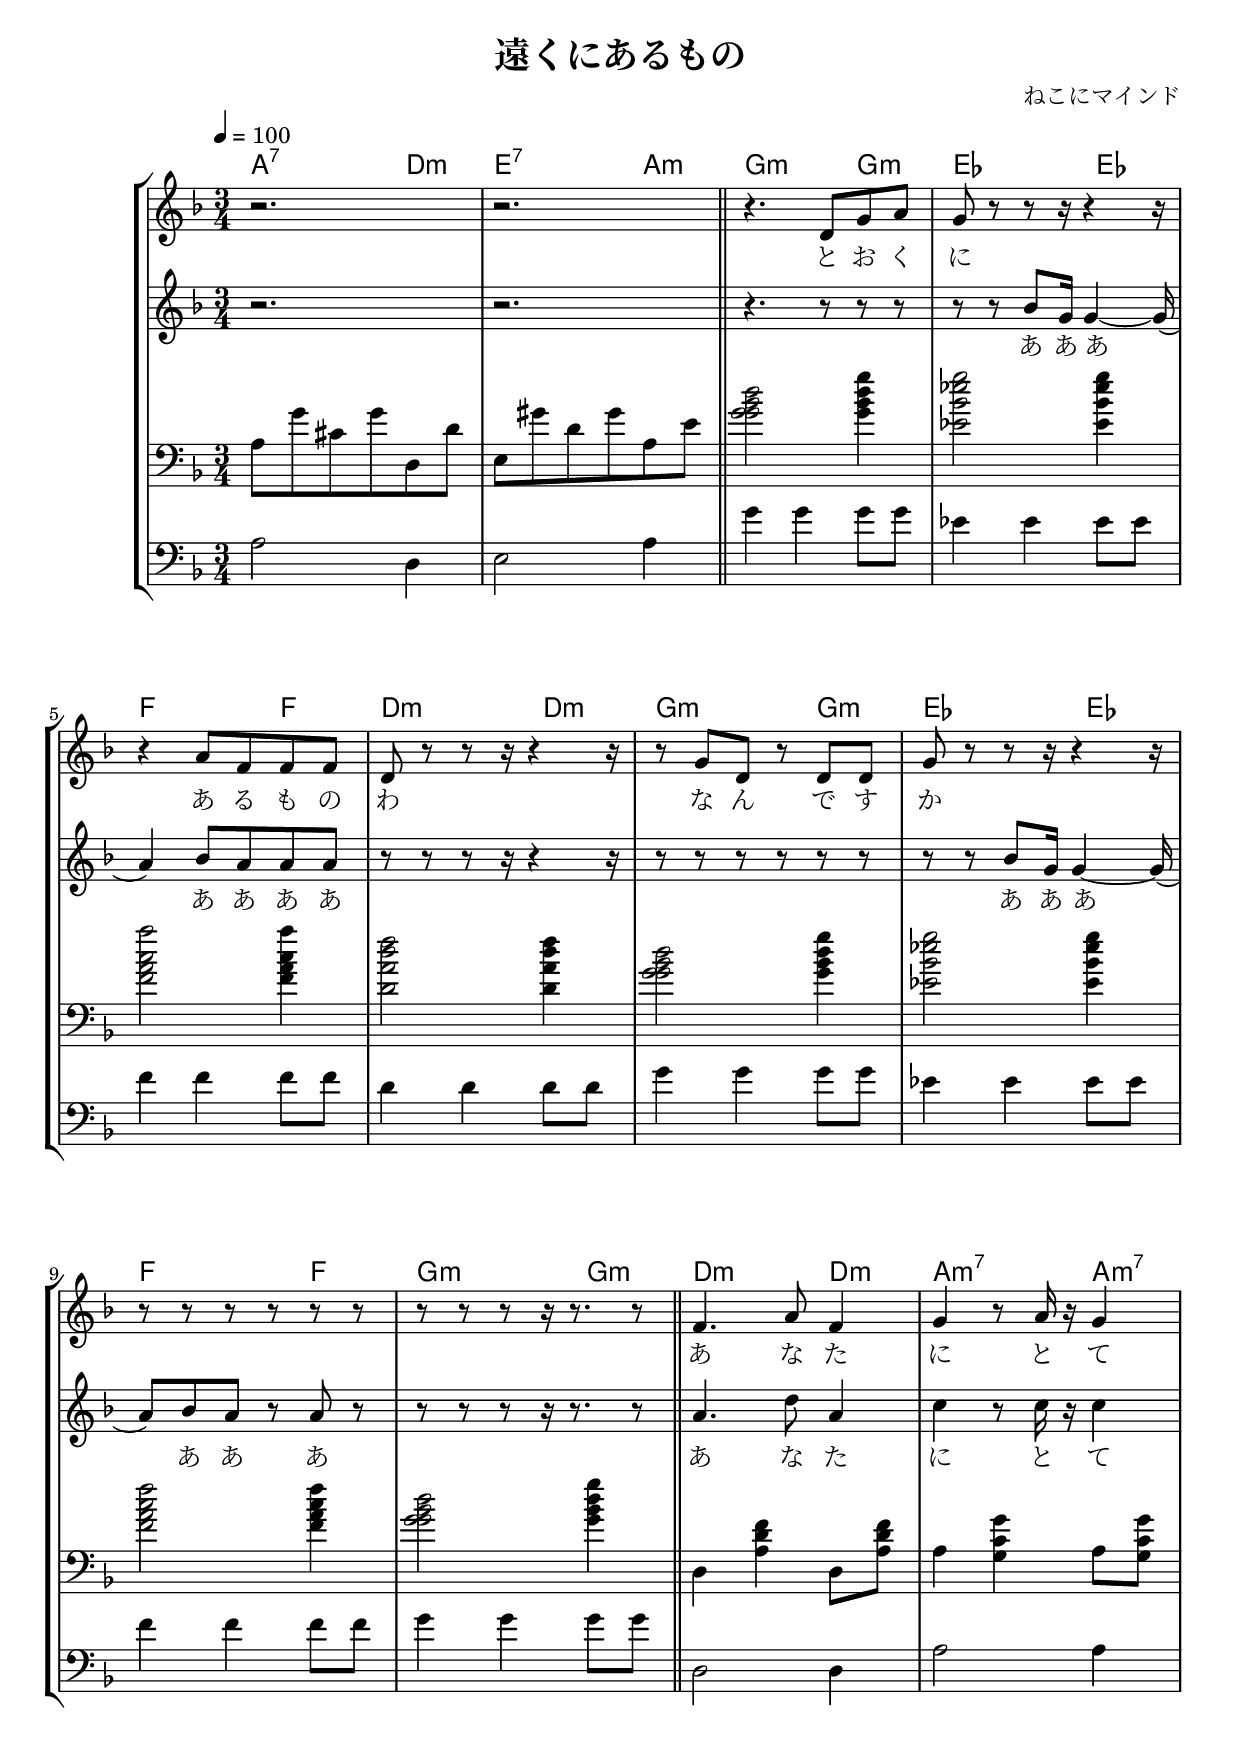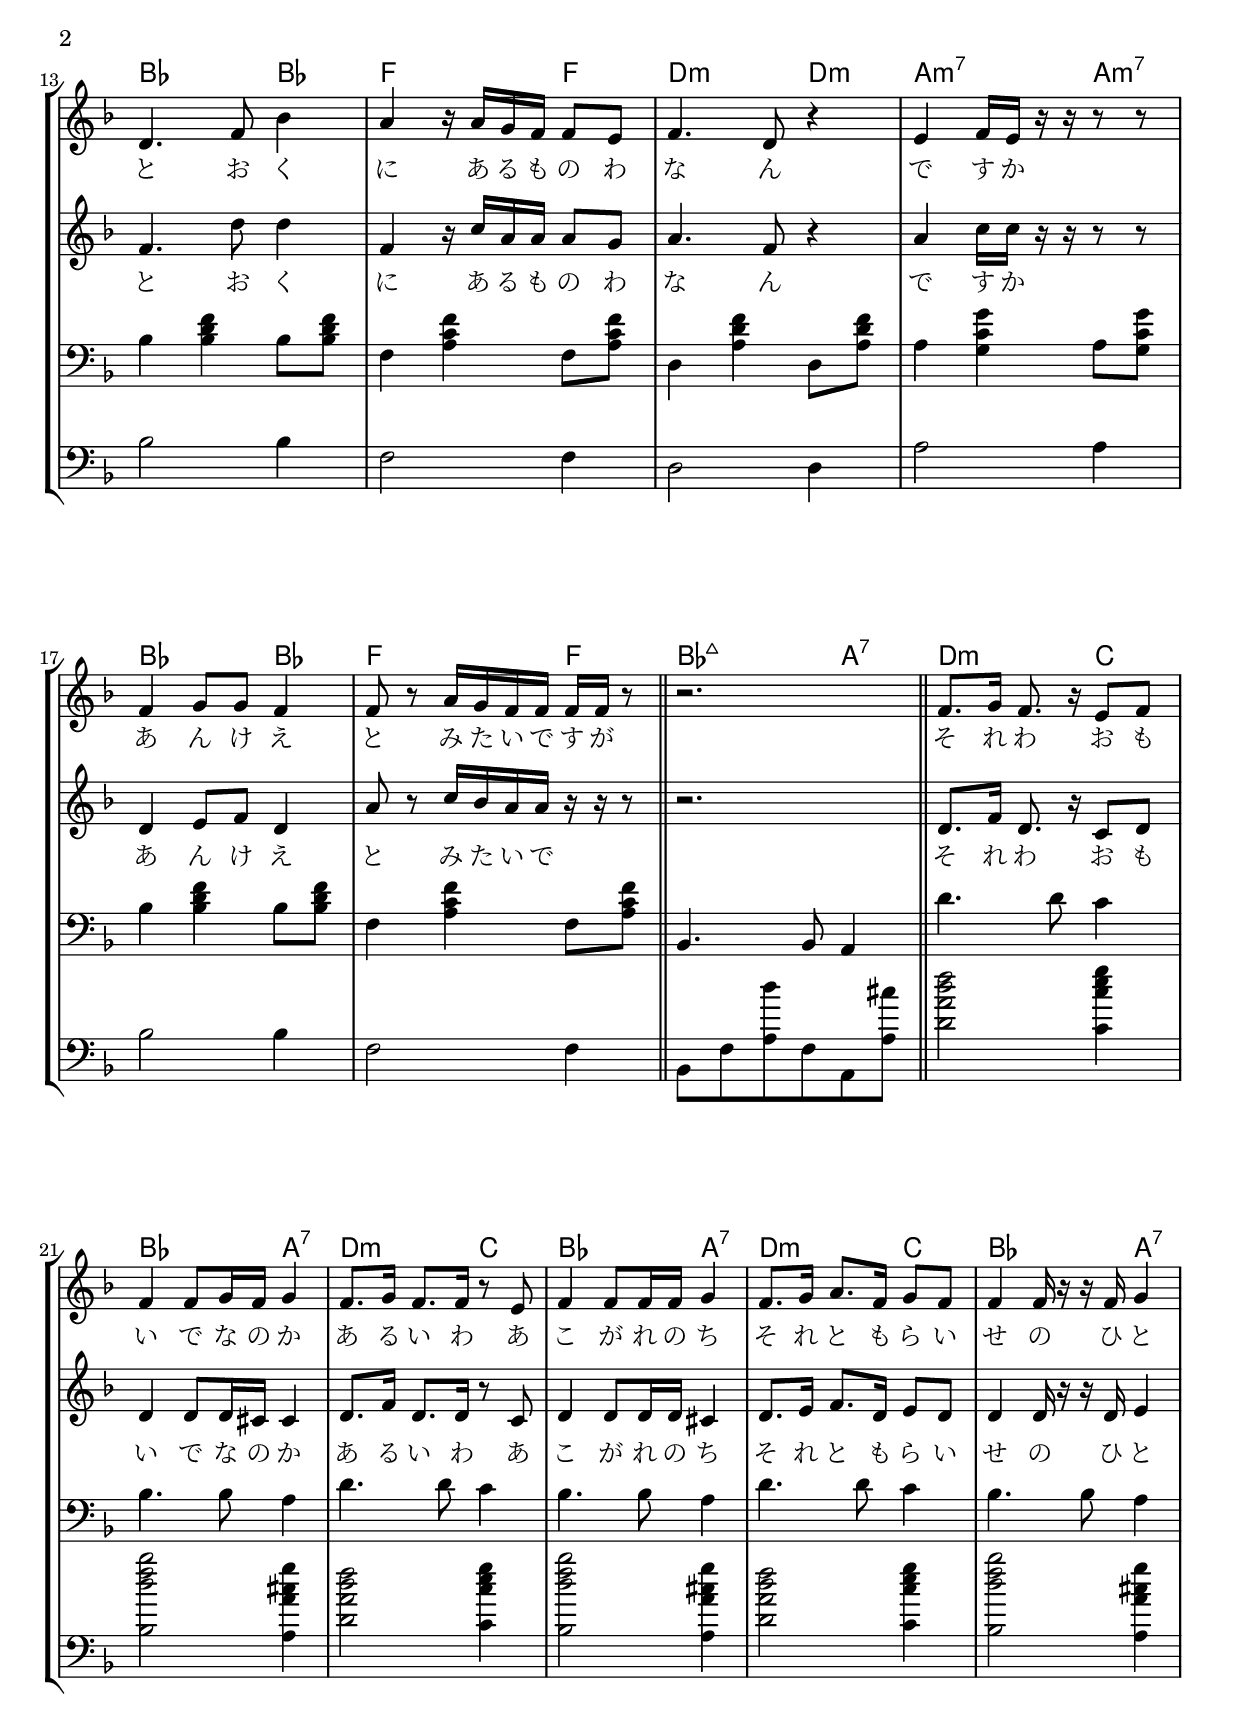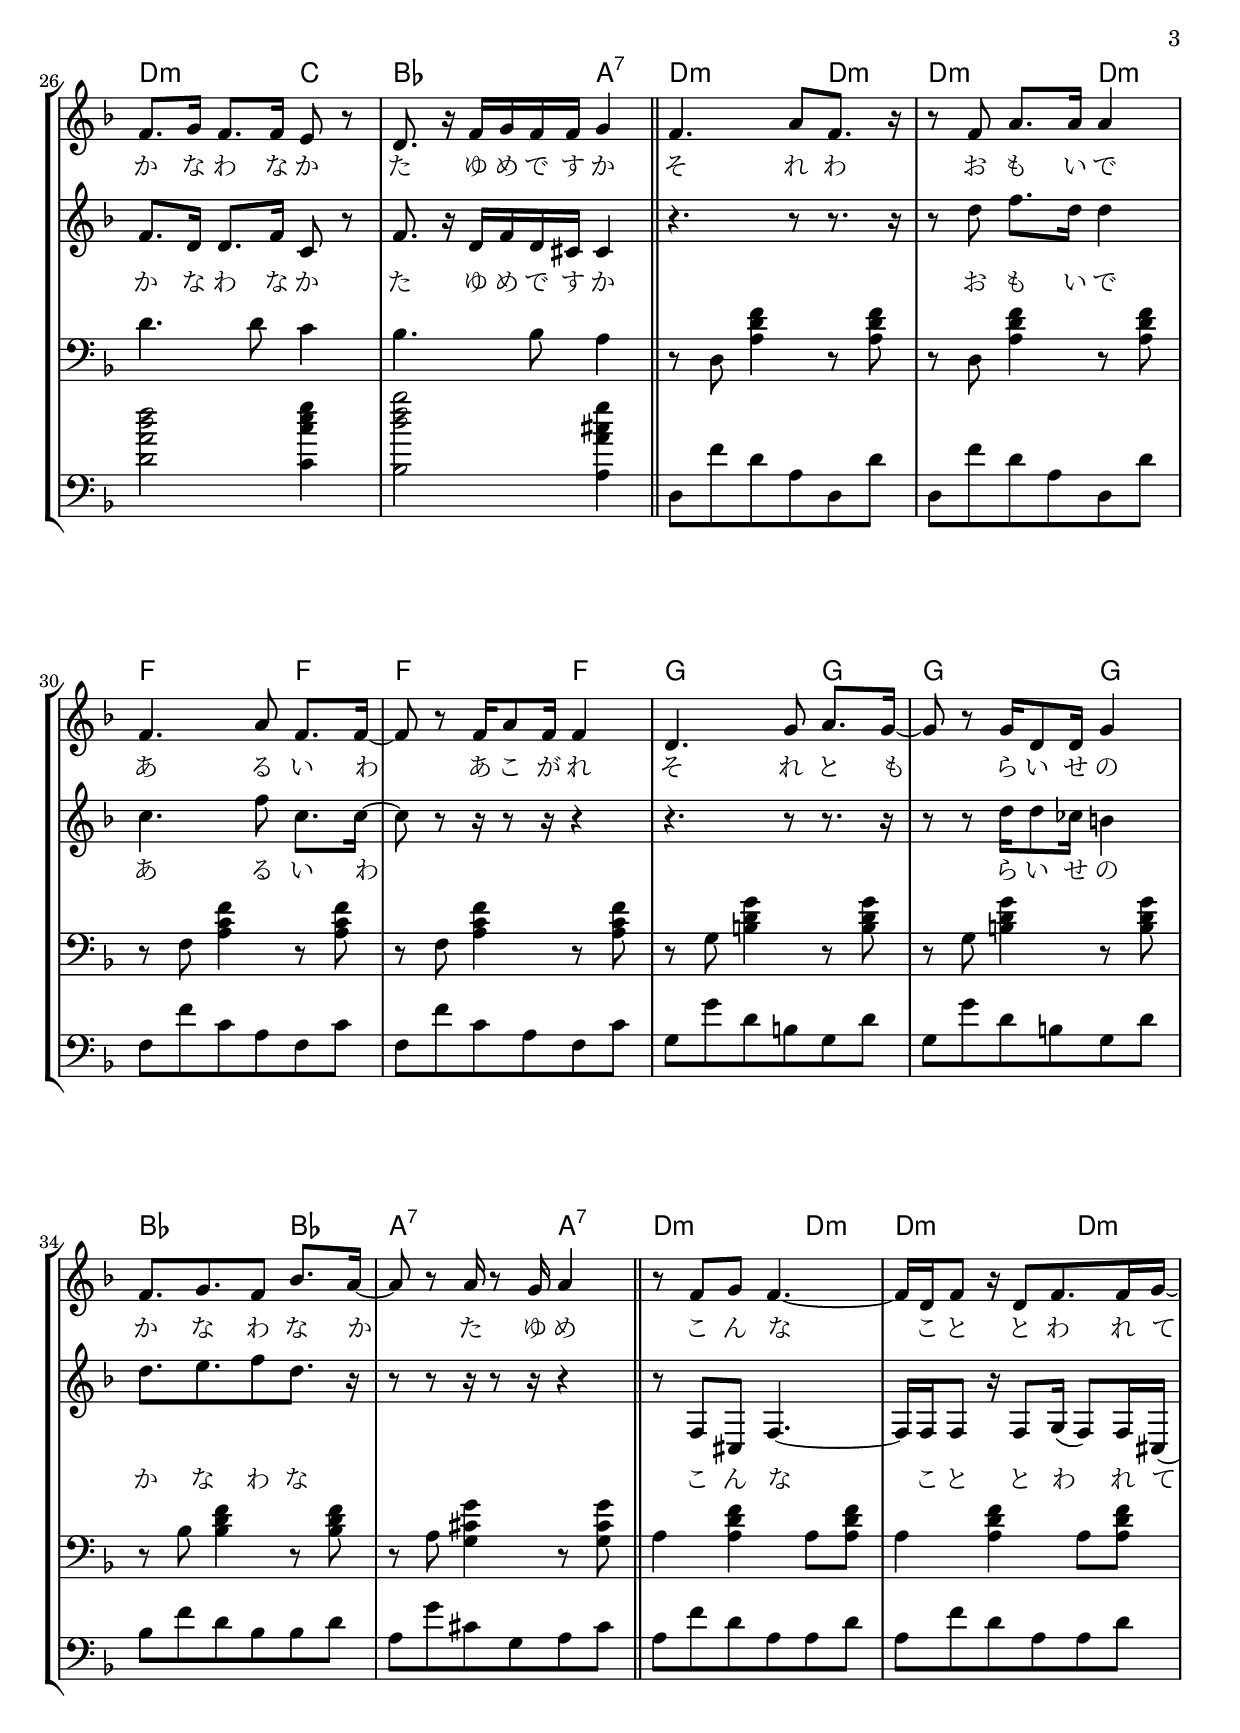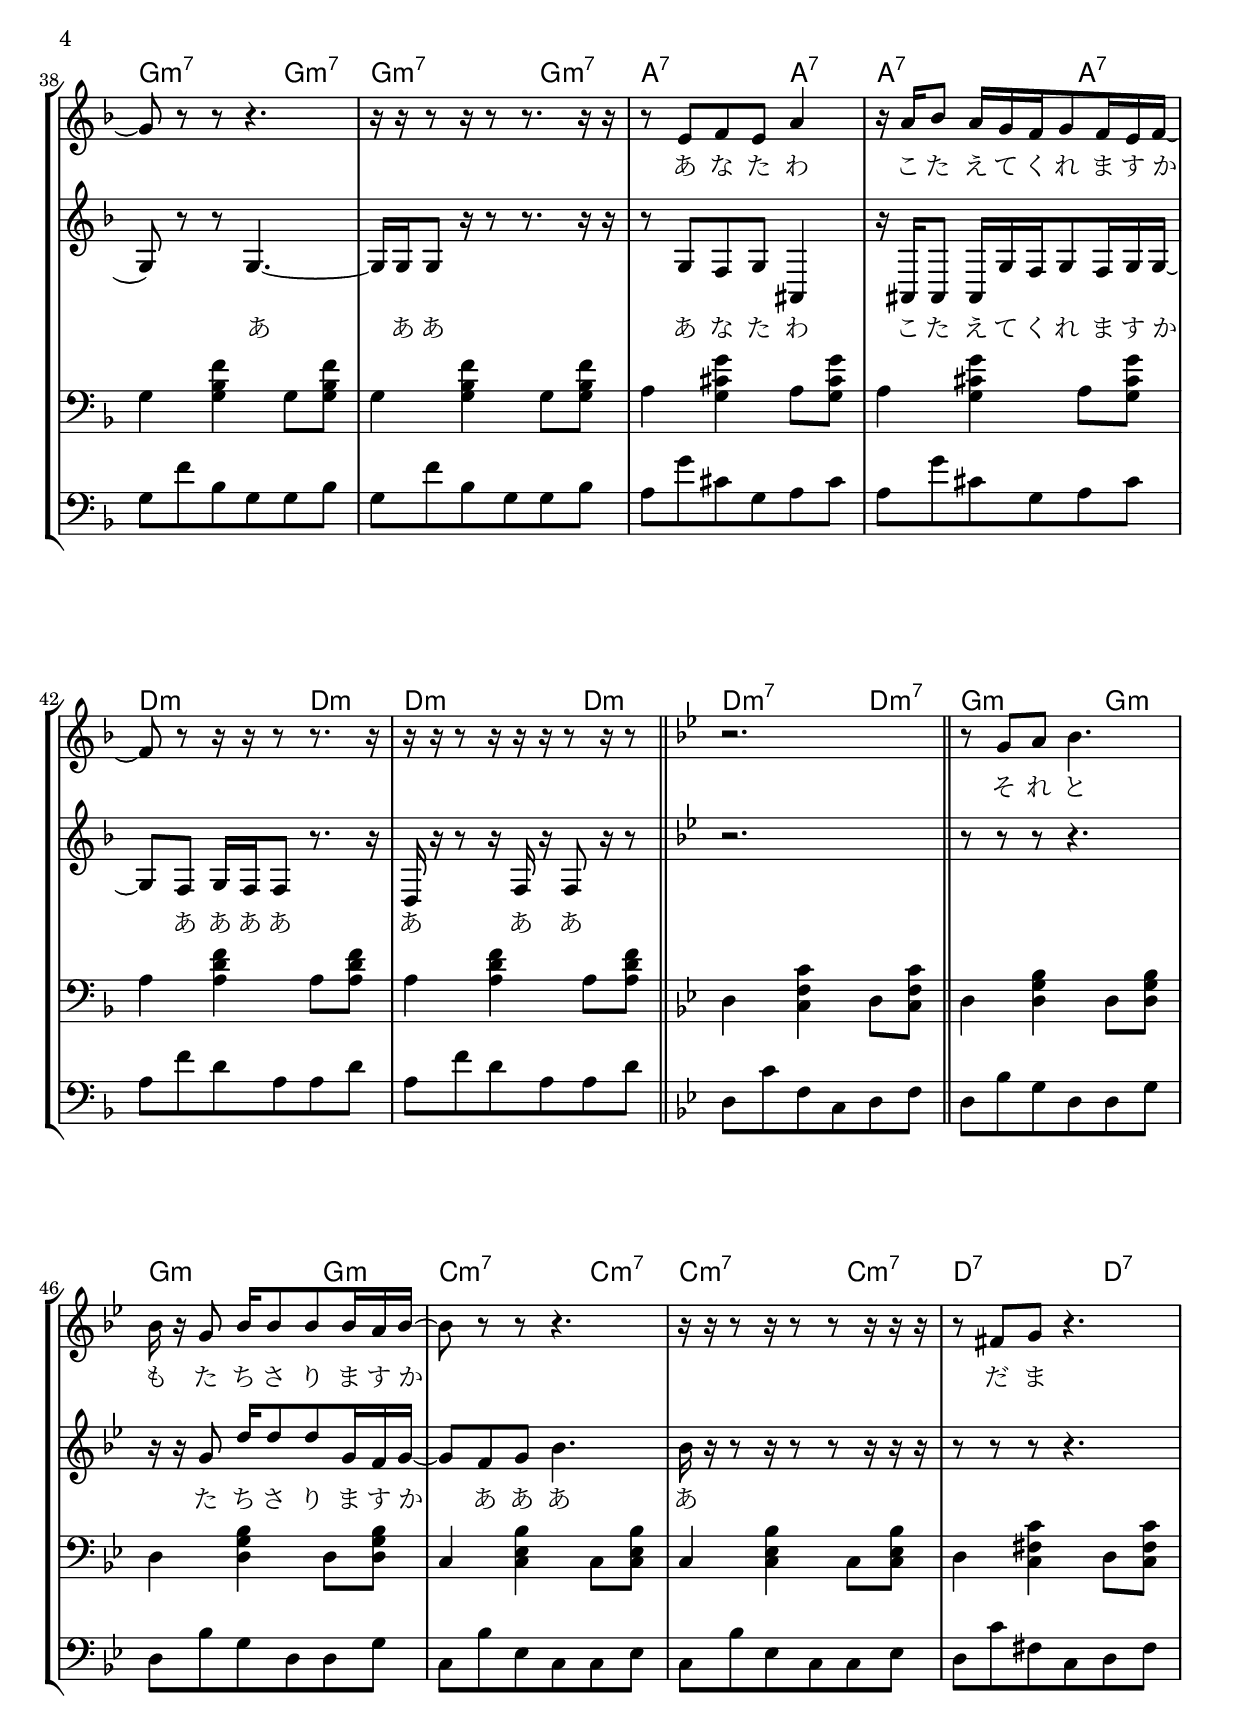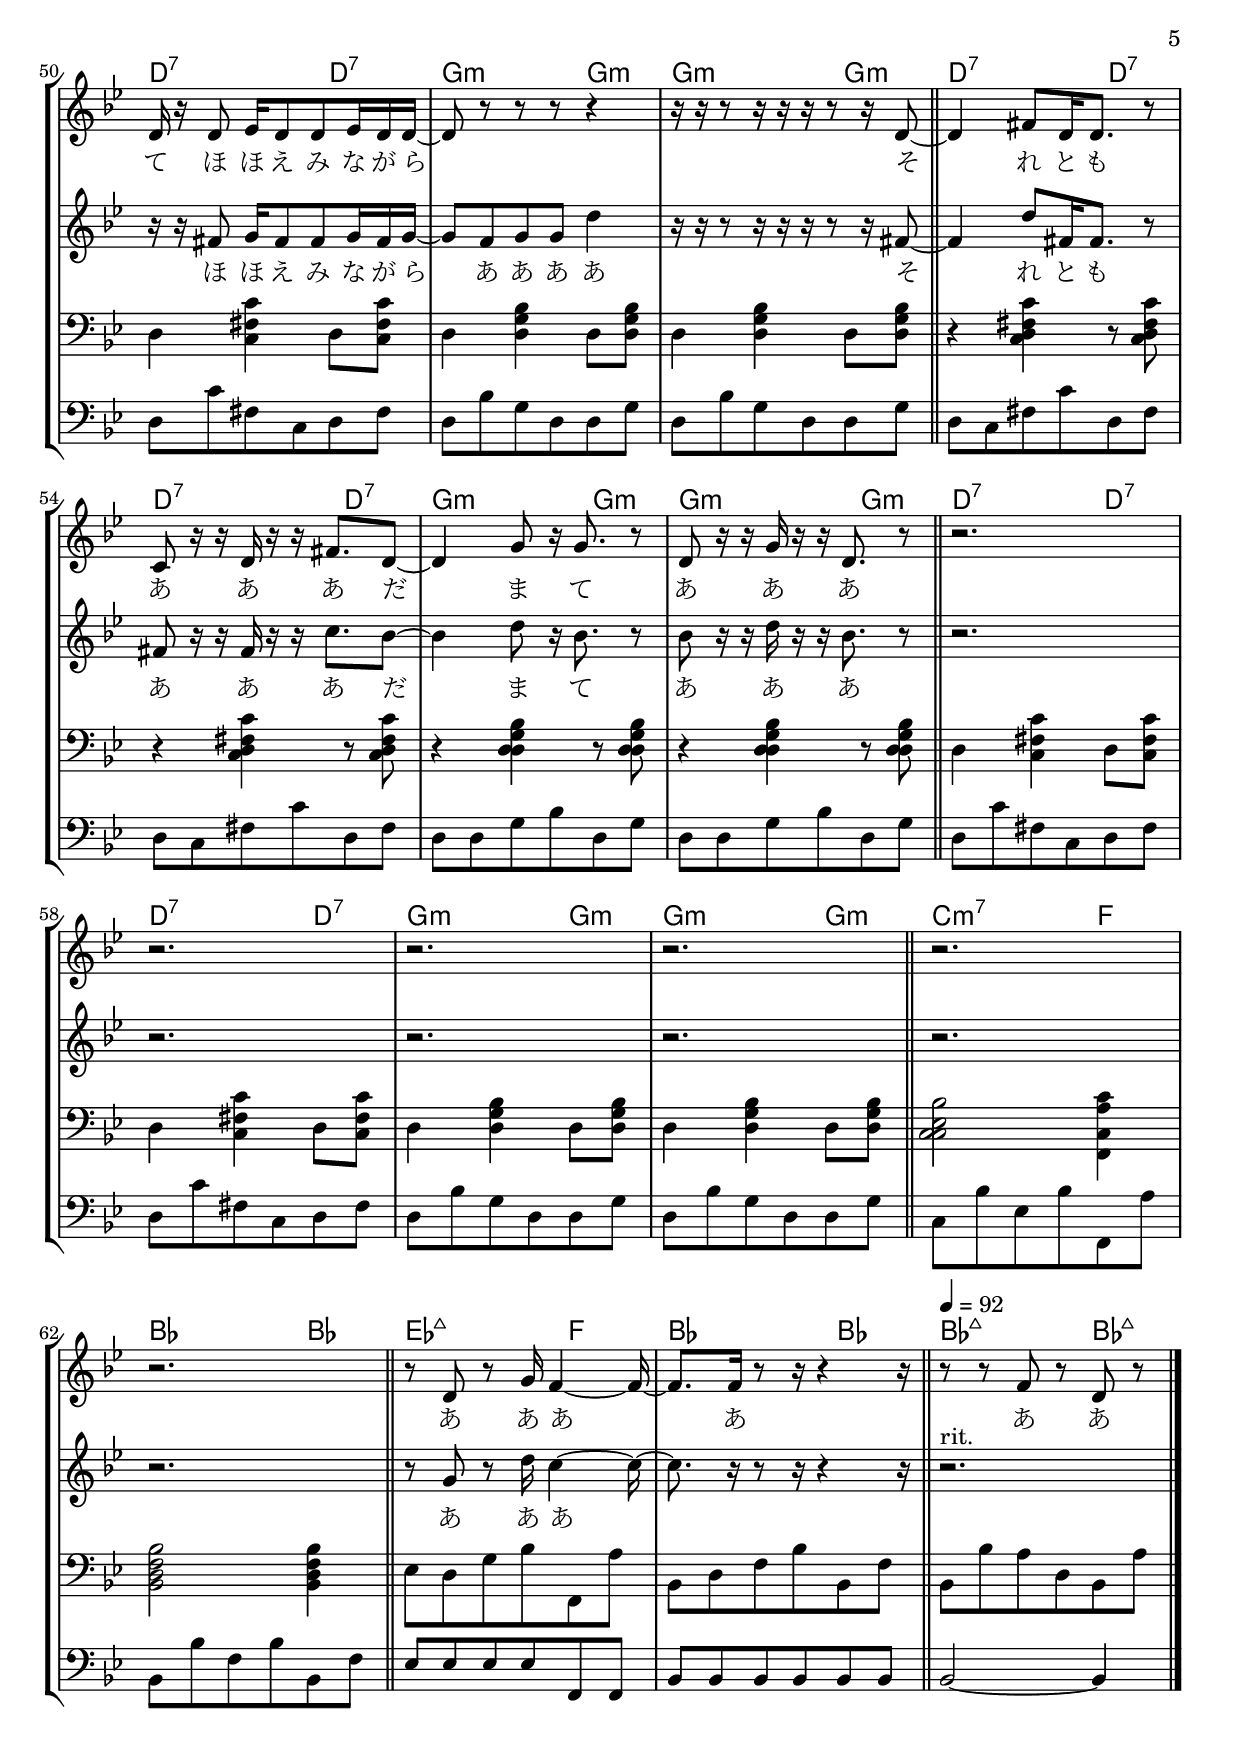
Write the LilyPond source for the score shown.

\version "2.12.1"

\header {
	title = \markup {遠くにあるもの}
	composer = \markup \center-column {ねこにマインド}
}

harmony = \chordmode {
	a2:7 d4:m e2:7 a4:m 

	g2:m g4:m es2 es4 f2 f4 d2:m d4:m g2:m g4:m es2 es4 f2 f4 g2:m g4:m 

	d2:m d4:m a2:min7 a4:min7 bes2 bes4 f2 f4 d2:m d4:m a2:min7 a4:min7 bes2 bes4 f2 f4 

	bes2:maj7 a4:7 

	d2:m c4 bes2 a4:7 d2:m c4 bes2 a4:7 d2:m c4 bes2 a4:7 d2:m c4 bes2 a4:7 

	d2:m d4:m d2:m d4:m f2 f4 f2 f4 g2 g4 g2 g4 bes2 bes4 a2:7 a4:7 

	d2:m d4:m d2:m d4:m g2:min7 g4:min7 g2:min7 g4:min7 a2:7 a4:7 a2:7 a4:7 d2:m d4:m d2:m d4:m 

	d2:min7 d4:min7 

	g2:m g4:m g2:m g4:m c2:min7 c4:min7 c2:min7 c4:min7 d2:7 d4:7 d2:7 d4:7 g2:m g4:m g2:m g4:m 

	d2:7 d4:7 d2:7 d4:7 g2:m g4:m g2:m g4:m 

	d2:7 d4:7 d2:7 d4:7 g2:m g4:m g2:m g4:m 

	c2:min7 f4 bes2 bes4 

	es2:maj7 f4 bes2 bes4 

	bes2:maj7 bes4:maj7 
}

melody = {
	\key f \major
	\tempo 4 = 100
	r2. | r2.   
	\set Staff.midiInstrument = #"Pad 2 (warm)"
	\set Staff.midiMinimumVolume = #0.7
	\set Staff.midiMaximumVolume = #0.9
	r4. d'8  g'8  a'8 
	g'8  r8  r8  r16  r4 r16 
	r4  a'8  f'8  f'8  f'8 
	d'8  r8  r8  r16  r4 r16 
	r8  g'8  d'8  r8  d'8  d'8 
	g'8  r8  r8  r16  r4 r16 
	r8  r8  r8  r8  r8  r8 
	r8  r8  r8  r16  r8.  	r8 	\set Staff.midiInstrument = #"fss0.39"
	\set Staff.midiMinimumVolume = #0.7
	\set Staff.midiMaximumVolume = #0.9
	f'4.  a'8  f'4 
	g'4  r8  a'16  r16  g'4 
	d'4.  f'8  bes'4 
	a'4  r16  a'16  g'16  f'16  f'8  e'8 
	f'4.  d'8  r4 
	e'4  f'16  e'16  r16  r16  r8  r8 
	f'4  g'8  g'8  f'4 
	f'8  r8  a'16  g'16  f'16  f'16  f'16  f'16  	r8 	r2.   
	\set Staff.midiInstrument = #"fss0.39"
	\set Staff.midiMinimumVolume = #0.7
	\set Staff.midiMaximumVolume = #0.9
	f'8.  g'16  f'8.  r16  e'8  f'8 
	f'4  f'8  g'16  f'16  g'4 
	f'8.  g'16  f'8.  f'16  r8  e'8 
	f'4  f'8  f'16  f'16  g'4 
	f'8.  g'16  a'8.  f'16  g'8  f'8 
	f'4  f'16  r16  r16  f'16  g'4 
	f'8.  g'16  f'8.  f'16  e'8  r8 
	d'8.  r16  f'16  g'16  f'16  f'16  g'4
	\set Staff.midiInstrument = #"Pad 4 (choir)"
	\set Staff.midiMinimumVolume = #0.7
	\set Staff.midiMaximumVolume = #0.9
	f'4.  a'8  f'8.  r16 
	r8  f'8  a'8.  a'16  a'4 
	f'4.  a'8  f'8.  f'16~ 
	f'8  r8  f'16  a'8  f'16  f'4 
	d'4.  g'8  a'8.  g'16~ 
	g'8  r8  g'16  d'8  d'16  g'4 
	f'8.  g'8.  f'8  bes'8.  a'16~ 
	a'8  r8  a'16  r8  g'16  a'4
	\set Staff.midiInstrument = #"fss0.39"
	\set Staff.midiMinimumVolume = #0.7
	\set Staff.midiMaximumVolume = #0.9
	r8 f'8  g'8  f'4.~ 
	f'16  d'16  f'8  r16  d'8  f'8.  f'16  g'16~ 
	g'8  r8  r8  r4. 
	r16  r16  r8  r16  r8  r8.  r16  r16 
	r8  e'8  f'8  e'8  a'4 
	r16  a'16  bes'8  a'16  g'16  f'16  g'8  f'16  e'16  f'16~ 
	f'8  r8  r16  r16  r8  r8.  r16 
	r16  r16  r8  r16  r16  r16  r8  r16  	r8 	\key bes \major
	r2.   
	\set Staff.midiInstrument = #"fss0.39"
	\set Staff.midiMinimumVolume = #0.7
	\set Staff.midiMaximumVolume = #0.9
	r8 g'8  a'8  bes'4. 
	bes'16  r16  g'8  bes'16  bes'8  bes'8  bes'16  a'16  bes'16~ 
	bes'8  r8  r8  r4. 
	r16  r16  r8  r16  r8  r8  r16  r16  r16 
	r8  fis'8  g'8  r4. 
	d'16  r16  d'8  es'16  d'8  d'8  es'16  d'16  d'16~ 
	d'8  r8  r8  r8  r4 
	r16  r16  r8  r16  r16  r16  r8  r16  	\set Staff.midiInstrument = #"Accordion"
	\set Staff.midiMinimumVolume = #0.7
	\set Staff.midiMaximumVolume = #0.9
	d'8~ 
	d'4  fis'8  d'16  d'8.  r8 
	c'8  r16  r16  d'16  r16  r16  fis'8.  d'8~ 
	d'4  g'8  r16  g'8.  r8 
	d'8  r16  r16  g'16  r16  r16  d'8.  	r8 	r2. | r2. | r2. | r2.   
	r2. | r2.   
	\set Staff.midiInstrument = #"FX 7 (echoes)"
	\set Staff.midiMinimumVolume = #0.7
	\set Staff.midiMaximumVolume = #0.9
	r8  d'8  r8  g'16  f'4~f'16~ 
	f'8.  f'16  r8  r16  r4 r16
	\set Staff.midiInstrument = #"Pad 4 (choir)"
	\set Staff.midiMinimumVolume = #0.7
	\set Staff.midiMaximumVolume = #0.9
		\tempo 4 = 92
r8  r8  f'8  r8  d'8  r8
	\bar "|."
}

words = \lyricmode {
	
	と  お  く  に  あ  る  も  の  わ  な  ん  で  す  か  
	あ  な  た  に  と  て  と  お  く  に  あ  る  も  の  わ  な  ん  で  す  か  あ  ん  け  え  と  み  た  い  で  す  が  
	
	そ  れ  わ  お  も  い  で  な  の  か  あ  る  い  わ  あ  こ  が  れ  の  ち  そ  れ  と  も  ら  い  せ  の  ひ  と  か  な  わ  な  か  た  ゆ  め  で  す  か  
	そ  れ  わ  お  も  い  で  あ  る  い  わ  あ  こ  が  れ  そ  れ  と  も  ら  い  せ  の  か  な  わ  な  か  た  ゆ  め  
	こ  ん  な  こ  と  と  わ  れ  て  あ  な  た  わ  こ  た  え  て  く  れ  ま  す  か  
	
	そ  れ  と  も  た  ち  さ  り  ま  す  か  だ  ま  て  ほ  ほ  え  み  な  が  ら  
	そ  れ  と  も  あ  あ  あ  だ  ま  て  あ  あ  あ  
	
	
	あ  あ  あ  あ  
	あ  あ  
}

secondmelody = {
	\key f \major
	\tempo 4 = 100
	r2. | r2.   
	\set Staff.midiInstrument = #"Guitar Fret Noise"
	\set Staff.midiMinimumVolume = #0.7
	\set Staff.midiMaximumVolume = #0.9
	r4. r8  r8  r8 
	r8  r8  bes'8  g'16  g'4~g'16 
	(a'4)  bes'8  a'8  a'8  a'8 
	r8  r8  r8  r16  r4 r16 
	r8  r8  r8  r8  r8  r8 
	r8  r8  bes'8  g'16  g'4~g'16 
	(a'8)  bes'8  a'8  r8  a'8  r8 
	r8  r8  r8  r16  r8.  	r8 	\set Staff.midiInstrument = #"Glockenspiel"
	\set Staff.midiMinimumVolume = #0.7
	\set Staff.midiMaximumVolume = #0.9
	a'4.  d''8  a'4 
	c''4  r8  c''16  r16  c''4 
	f'4.  d''8  d''4 
	f'4  r16  c''16  a'16  a'16  a'8  g'8 
	a'4.  f'8  r4 
	a'4  c''16  c''16  r16  r16  r8  r8 
	d'4  e'8  f'8  d'4 
	a'8  r8  c''16  bes'16  a'16  a'16  r16  r16  	r8 	r2.   
	\set Staff.midiInstrument = #"Bassoon"
	\set Staff.midiMinimumVolume = #0.7
	\set Staff.midiMaximumVolume = #0.9
	d'8.  f'16  d'8.  r16  c'8  d'8 
	d'4  d'8  d'16  cis'16  cis'4 
	d'8.  f'16  d'8.  d'16  r8  c'8 
	d'4  d'8  d'16  d'16  cis'4 
	d'8.  e'16  f'8.  d'16  e'8  d'8 
	d'4  d'16  r16  r16  d'16  e'4 
	f'8.  d'16  d'8.  f'16  c'8  r8 
	f'8.  r16  d'16  f'16  d'16  cis'16  cis'4
	\set Staff.midiInstrument = #"Violin"
	\set Staff.midiMinimumVolume = #0.7
	\set Staff.midiMaximumVolume = #0.9
	r4.  r8  r8.  r16 
	r8  d''8  f''8.  d''16  d''4 
	c''4.  f''8  c''8.  c''16~ 
	c''8  r8  r16  r8  r16  r4 
	r4.  r8  r8.  r16 
	r8  r8  d''16  d''8  ces''16  b'4 
	d''8.  e''8.  f''8  d''8.  r16 
	r8  r8  r16  r8  r16  r4
	\set Staff.midiInstrument = #"Synth Bass 1"
	\set Staff.midiMinimumVolume = #0.7
	\set Staff.midiMaximumVolume = #0.9
	r8 f8  cis8  f4.~ 
	f16  f16  f8  r16  f8  g16  (f8)  f16  cis16 
	(g8)  r8  r8  g4.~ 
	g16  g16  g8  r16  r8  r8.  r16  r16 
	r8  g8  f8  g8  ais,4 
	r16  ais,16  ais,8  ais,16  g16  f16  g8  f16  g16  g16~ 
	g8  f8  g16  f16  f8  r8.  r16 
	d16  r16  r8  r16  f16  r16  f8  r16  	r8 	\key bes \major
	r2.   
	\set Staff.midiInstrument = #"Acoustic grand"
	\set Staff.midiMinimumVolume = #0.7
	\set Staff.midiMaximumVolume = #0.9
	r8 r8  r8  r4. 
	r16  r16  g'8  d''16  d''8  d''8  g'16  f'16  g'16~ 
	g'8  f'8  g'8  bes'4. 
	bes'16  r16  r8  r16  r8  r8  r16  r16  r16 
	r8  r8  r8  r4. 
	r16  r16  fis'8  g'16  fis'8  fis'8  g'16  fis'16  g'16~ 
	g'8  f'8  g'8  g'8  d''4 
	r16  r16  r8  r16  r16  r16  r8  r16  	\set Staff.midiInstrument = #"Acoustic grand"
	\set Staff.midiMinimumVolume = #0.7
	\set Staff.midiMaximumVolume = #0.9
	fis'8~ 
	fis'4  d''8  fis'16  fis'8.  r8 
	fis'8  r16  r16  fis'16  r16  r16  c''8.  bes'8~ 
	bes'4  d''8  r16  bes'8.  r8 
	bes'8  r16  r16  d''16  r16  r16  bes'8.  	r8 	r2. | r2. | r2. | r2.   
	r2. | r2.   
	\set Staff.midiInstrument = #"Acoustic Guitar (steel)"
	\set Staff.midiMinimumVolume = #0.7
	\set Staff.midiMaximumVolume = #0.9
	r8  g'8  r8  d''16  c''4~c''16~ 
	c''8.  r16  r8  r16  r4 r16
	\tempo 4 = 92
	r2.^"rit." \bar "|."
}

secondwords = \lyricmode {
	
	あ  あ  あ  あ  あ  あ  あ  あ  あ  あ  あ  あ  あ  
	あ  な  た  に  と  て  と  お  く  に  あ  る  も  の  わ  な  ん  で  す  か  あ  ん  け  え  と  み  た  い  で  
	
	そ  れ  わ  お  も  い  で  な  の  か  あ  る  い  わ  あ  こ  が  れ  の  ち  そ  れ  と  も  ら  い  せ  の  ひ  と  か  な  わ  な  か  た  ゆ  め  で  す  か  
	お  も  い  で  あ  る  い  わ  ら  い  せ  の  か  な  わ  な  
	こ  ん  な  こ  と  と  わ  れ  て  あ  あ  あ  あ  な  た  わ  こ  た  え  て  く  れ  ま  す  か  あ  あ  あ  あ  あ  あ  あ  
	
	た  ち  さ  り  ま  す  か  あ  あ  あ  あ  ほ  ほ  え  み  な  が  ら  あ  あ  あ  あ  
	そ  れ  と  も  あ  あ  あ  だ  ま  て  あ  あ  あ  
	
	
	あ  あ  あ  
	
}

tempochange = {
	\time 3/4
	\tempo 4 = 100
	r2. | r2. \bar "||"
	\tempo 4 = 100
	r2. | r2. | r2. | r2. | r2. | r2. | r2. | r2. \bar "||"
	\tempo 4 = 100
	r2. | r2. | r2. | r2. | r2. | r2. | r2. | r2. \bar "||"
	\tempo 4 = 100
	r2. \bar "||"
	\tempo 4 = 100
	r2. | r2. | r2. | r2. | r2. | r2. | r2. | r2. \bar "||"
	\tempo 4 = 100
	r2. | r2. | r2. | r2. | r2. | r2. | r2. | r2. \bar "||"
	\tempo 4 = 100
	r2. | r2. | r2. | r2. | r2. | r2. | r2. | r2. \bar "||"
	\tempo 4 = 100
	r2. \bar "||"
	\tempo 4 = 100
	r2. | r2. | r2. | r2. | r2. | r2. | r2. | r2. \bar "||"
	\tempo 4 = 100
	r2. | r2. | r2. | r2. \bar "||"
	\tempo 4 = 100
	r2. | r2. | r2. | r2. \bar "||"
	\tempo 4 = 100
	r2. | r2. \bar "||"
	\tempo 4 = 100
	r2. | r2. \bar "||"
	\tempo 4 = 92
	r2. \bar "|."
}

mainacc = {
	\clef bass
	\set Staff.midiInstrument = #"Bright Acoustic"
	\set Staff.midiMinimumVolume = #0.3
	\set Staff.midiMaximumVolume = #0.6
	\time 3/4
	\key f \major
	\tempo 4 = 100
a8  g'8  cis'8  g'8  d8  d'8  e8  gis'8  d'8  gis'8  a8  e'8  \bar "||"

	\set Staff.midiInstrument = #"Electric Grand"
	\set Staff.midiMinimumVolume = #0.3
	\set Staff.midiMaximumVolume = #0.6
<g' g' bes' d''>2  <g' bes' d'' g''>4  <es' bes' es'' g''>2  <es' bes' es'' g''>4  <f' a' c'' a''>2  <f' a' c'' a''>4  <d' a' d'' f''>2  <d' a' d'' f''>4  <g' g' bes' d''>2  <g' bes' d'' g''>4  <es' bes' es'' g''>2  <es' bes' es'' g''>4  <f' a' c'' f''>2  <f' a' c'' f''>4  <g' g' bes' d''>2  <g' bes' d'' g''>4  \bar "||"

	\set Staff.midiInstrument = #"Electric Grand"
	\set Staff.midiMinimumVolume = #0.3
	\set Staff.midiMaximumVolume = #0.6
d4  <a d' f'>4  d8  <a d' f'>8  a4  <g c' g'>4  a8  <g c' g'>8  bes4  <bes d' f'>4  bes8  <bes d' f'>8  f4  <a c' f'>4  f8  <a c' f'>8  d4  <a d' f'>4  d8  <a d' f'>8  a4  <g c' g'>4  a8  <g c' g'>8  bes4  <bes d' f'>4  bes8  <bes d' f'>8  f4  <a c' f'>4  f8  <a c' f'>8  \bar "||"

	\set Staff.midiInstrument = #"FX 2 (soundtrack)"
	\set Staff.midiMinimumVolume = #0.3
	\set Staff.midiMaximumVolume = #0.6
bes,4.  bes,8  a,4  \bar "||"

	\set Staff.midiInstrument = #"FX 8 (sci-fi)"
	\set Staff.midiMinimumVolume = #0.3
	\set Staff.midiMaximumVolume = #0.6
d'4.  d'8  c'4  bes4.  bes8  a4  d'4.  d'8  c'4  bes4.  bes8  a4  d'4.  d'8  c'4  bes4.  bes8  a4  d'4.  d'8  c'4  bes4.  bes8  a4  \bar "||"

	\set Staff.midiInstrument = #"Acoustic grand"
	\set Staff.midiMinimumVolume = #0.3
	\set Staff.midiMaximumVolume = #0.6
r8  d8  <a d' f'>4  r8  <a d' f'>8  r8  d8  <a d' f'>4  r8  <a d' f'>8  r8  f8  <a c' f'>4  r8  <a c' f'>8  r8  f8  <a c' f'>4  r8  <a c' f'>8  r8  g8  <b d' g'>4  r8  <b d' g'>8  r8  g8  <b d' g'>4  r8  <b d' g'>8  r8  bes8  <bes d' f'>4  r8  <bes d' f'>8  r8  a8  <g cis' g'>4  r8  <g cis' g'>8  \bar "||"

	\set Staff.midiInstrument = #"Synth Voice"
	\set Staff.midiMinimumVolume = #0.3
	\set Staff.midiMaximumVolume = #0.6
a4  <a d' f'>4  a8  <a d' f'>8  a4  <a d' f'>4  a8  <a d' f'>8  g4  <g bes f'>4  g8  <g bes f'>8  g4  <g bes f'>4  g8  <g bes f'>8  a4  <g cis' g'>4  a8  <g cis' g'>8  a4  <g cis' g'>4  a8  <g cis' g'>8  a4  <a d' f'>4  a8  <a d' f'>8  a4  <a d' f'>4  a8  <a d' f'>8  \bar "||"

	\set Staff.midiInstrument = #"Synth Voice"
	\set Staff.midiMinimumVolume = #0.3
	\set Staff.midiMaximumVolume = #0.6
	\key bes \major
d4  <c f c'>4  d8  <c f c'>8  \bar "||"

	\set Staff.midiInstrument = #"Synth Voice"
	\set Staff.midiMinimumVolume = #0.3
	\set Staff.midiMaximumVolume = #0.6
d4  <d g bes>4  d8  <d g bes>8  d4  <d g bes>4  d8  <d g bes>8  c4  <c es bes>4  c8  <c es bes>8  c4  <c es bes>4  c8  <c es bes>8  d4  <c fis c'>4  d8  <c fis c'>8  d4  <c fis c'>4  d8  <c fis c'>8  d4  <d g bes>4  d8  <d g bes>8  d4  <d g bes>4  d8  <d g bes>8  \bar "||"

	\set Staff.midiInstrument = #"FX 7 (echoes)"
	\set Staff.midiMinimumVolume = #0.3
	\set Staff.midiMaximumVolume = #0.6
r4  <d c fis c'>4  r8  <d c fis c'>8  r4  <d c fis c'>4  r8  <d c fis c'>8  r4  <d d g bes>4  r8  <d d g bes>8  r4  <d d g bes>4  r8  <d d g bes>8  \bar "||"

	\set Staff.midiInstrument = #"Synth Voice"
	\set Staff.midiMinimumVolume = #0.3
	\set Staff.midiMaximumVolume = #0.6
d4  <c fis c'>4  d8  <c fis c'>8  d4  <c fis c'>4  d8  <c fis c'>8  d4  <d g bes>4  d8  <d g bes>8  d4  <d g bes>4  d8  <d g bes>8  \bar "||"

	\set Staff.midiInstrument = #"Acoustic grand"
	\set Staff.midiMinimumVolume = #0.3
	\set Staff.midiMaximumVolume = #0.6
<c c es bes>2  <f, c a c'>4  <bes, d f bes>2  <bes, d f bes>4  \bar "||"

	\set Staff.midiInstrument = #"Acoustic grand"
	\set Staff.midiMinimumVolume = #0.3
	\set Staff.midiMaximumVolume = #0.6
es8  d8  g8  bes8  f,8  a8  bes,8  d8  f8  bes8  bes,8  f8  \bar "||"

	\set Staff.midiInstrument = #"Acoustic grand"
	\set Staff.midiMinimumVolume = #0.3
	\set Staff.midiMaximumVolume = #0.6
	\tempo 4 = 92
bes,8  bes8  a8  d8  bes,8  a8  \bar "|."}

subacc = {
	\clef bass
	\set Staff.midiInstrument = #"Voice Oohs"
	\set Staff.midiMinimumVolume = #0.3
	\set Staff.midiMaximumVolume = #0.6
	\time 3/4
	\key f \major
	\tempo 4 = 100
a2~  d4  e2~  a4  \bar "||"

	\set Staff.midiInstrument = #"FX 2 (soundtrack)"
	\set Staff.midiMinimumVolume = #0.3
	\set Staff.midiMaximumVolume = #0.6
g'4  g'4  g'8  g'8  es'4  es'4  es'8  es'8  f'4  f'4  f'8  f'8  d'4  d'4  d'8  d'8  g'4  g'4  g'8  g'8  es'4  es'4  es'8  es'8  f'4  f'4  f'8  f'8  g'4  g'4  g'8  g'8  \bar "||"

	\set Staff.midiInstrument = #"Taiko Drum"
	\set Staff.midiMinimumVolume = #0.3
	\set Staff.midiMaximumVolume = #0.6
d2  d4  a2  a4  bes2  bes4  f2  f4  d2  d4  a2  a4  bes2  bes4  f2  f4  \bar "||"

	\set Staff.midiInstrument = #"Acoustic grand"
	\set Staff.midiMinimumVolume = #0.3
	\set Staff.midiMaximumVolume = #0.6
bes,8  f8  <a d''>8  f8  a,8  <a cis''>8  \bar "||"

	\set Staff.midiInstrument = #"Acoustic grand"
	\set Staff.midiMinimumVolume = #0.3
	\set Staff.midiMaximumVolume = #0.6
<d' a' d'' f''>2  <c' c'' e'' g''>4  <bes d'' f'' bes''>2  <a a' cis'' g''>4  <d' a' d'' f''>2  <c' c'' e'' g''>4  <bes d'' f'' bes''>2  <a a' cis'' g''>4  <d' a' d'' f''>2  <c' c'' e'' g''>4  <bes d'' f'' bes''>2  <a a' cis'' g''>4  <d' a' d'' f''>2  <c' c'' e'' g''>4  <bes d'' f'' bes''>2  <a a' cis'' g''>4  \bar "||"

	\set Staff.midiInstrument = #"FX 8 (sci-fi)"
	\set Staff.midiMinimumVolume = #0.3
	\set Staff.midiMaximumVolume = #0.6
d8  f'8  d'8  a8  d8  d'8  d8  f'8  d'8  a8  d8  d'8  f8  f'8  c'8  a8  f8  c'8  f8  f'8  c'8  a8  f8  c'8  g8  g'8  d'8  b8  g8  d'8  g8  g'8  d'8  b8  g8  d'8  bes8  f'8  d'8  bes8  bes8  d'8  a8  g'8  cis'8  g8  a8  cis'8  \bar "||"

	\set Staff.midiInstrument = #"Voice Oohs"
	\set Staff.midiMinimumVolume = #0.3
	\set Staff.midiMaximumVolume = #0.6
a8  f'8  d'8  a8  a8  d'8  a8  f'8  d'8  a8  a8  d'8  g8  f'8  bes8  g8  g8  bes8  g8  f'8  bes8  g8  g8  bes8  a8  g'8  cis'8  g8  a8  cis'8  a8  g'8  cis'8  g8  a8  cis'8  a8  f'8  d'8  a8  a8  d'8  a8  f'8  d'8  a8  a8  d'8  \bar "||"

	\set Staff.midiInstrument = #"Voice Oohs"
	\set Staff.midiMinimumVolume = #0.3
	\set Staff.midiMaximumVolume = #0.6
	\key bes \major
d8  c'8  f8  c8  d8  f8  \bar "||"

	\set Staff.midiInstrument = #"Voice Oohs"
	\set Staff.midiMinimumVolume = #0.3
	\set Staff.midiMaximumVolume = #0.6
d8  bes8  g8  d8  d8  g8  d8  bes8  g8  d8  d8  g8  c8  bes8  es8  c8  c8  es8  c8  bes8  es8  c8  c8  es8  d8  c'8  fis8  c8  d8  fis8  d8  c'8  fis8  c8  d8  fis8  d8  bes8  g8  d8  d8  g8  d8  bes8  g8  d8  d8  g8  \bar "||"

	\set Staff.midiInstrument = #"Choir Aahs"
	\set Staff.midiMinimumVolume = #0.3
	\set Staff.midiMaximumVolume = #0.6
d8  c8  fis8  c'8  d8  fis8  d8  c8  fis8  c'8  d8  fis8  d8  d8  g8  bes8  d8  g8  d8  d8  g8  bes8  d8  g8  \bar "||"

	\set Staff.midiInstrument = #"Voice Oohs"
	\set Staff.midiMinimumVolume = #0.3
	\set Staff.midiMaximumVolume = #0.6
d8  c'8  fis8  c8  d8  fis8  d8  c'8  fis8  c8  d8  fis8  d8  bes8  g8  d8  d8  g8  d8  bes8  g8  d8  d8  g8  \bar "||"

	\set Staff.midiInstrument = #"Viola"
	\set Staff.midiMinimumVolume = #0.3
	\set Staff.midiMaximumVolume = #0.6
c8  bes8  es8  bes8  f,8  a8  bes,8  bes8  f8  bes8  bes,8  f8  \bar "||"

	\set Staff.midiInstrument = #"Vibraphone"
	\set Staff.midiMinimumVolume = #0.3
	\set Staff.midiMaximumVolume = #0.6
es8  es8  es8  es8  f,8  f,8  bes,8  bes,8  bes,8  bes,8  bes,8  bes,8  \bar "||"

	\set Staff.midiInstrument = #"Vibraphone"
	\set Staff.midiMinimumVolume = #0.3
	\set Staff.midiMaximumVolume = #0.6
	\tempo 4 = 92
bes,2~  bes,4  \bar "|."}

percA = {
	\drummode {
	r2.  |  r2.\bar "||"
	r2.  |  r2.  |  r2.  |  r2.  |  r2.  |  r2.  |  r2.  |  r2.\bar "||"
	r2.  |  r2.  |  r2.  |  r2.  |  r2.  |  r2.  |  r2.  |  r2.\bar "||"
	r8  hh2~hh8\bar "||"
	cymr4  cymr4  cymr8  cymr8  |  cymr4  cymr8  cymr16  cymr16  cymr8  cymr8  |  cymr4  cymr4  cymr8  cymr8  |  cymr4  cymr2  |  cymr4  cymr4  cymr8  cymr8  |  cymr4  cymr8  cymr16  cymr16  cymr8  cymr8  |  cymr4  cymr4  cymr8  cymr8  |  cymr4  cymr2\bar "||"
	r2.  |  r2.  |  r2.  |  r2.  |  r2.  |  r2.  |  r2.  |  r2  r8  hho8\bar "||"
	r2.  |  r2.  |  r2.  |  r2.  |  r2.  |  r2.  |  r2.  |  r2  r8  hho8\bar "||"
	r2  r8  hho8\bar "||"
	r2.  |  r2.  |  r2.  |  r2.  |  r2.  |  r2.  |  r2.  |  r2  r8  hho8\bar "||"
	r2.  |  r2~r8  hho8  |  r2.  |  r2~r8  hho8\bar "||"
	r2.  |  r2.  |  r2.  |  r2  r8  hho8\bar "||"
	\times 16/12 { hh8. hh8. hh16. hh16. }  |  \times 16/12 { r8. hh4 hh32 hh16. }\bar "||"
	\times 16/12 { r8 hh8. hh8~hh32 hh16. }  |  \times 16/24 { hh4. hh2. }\bar "||"
	r2.\bar "|."
	}
}

percB = {
	\drummode {
	r2.  |  r2.\bar "||"
	r2.  |  r2.  |  r2.  |  r2.  |  r2.  |  r2.  |  r2.  |  r2.\bar "||"
	r2.  |  r2.  |  r2.  |  r2.  |  r2.  |  r2.  |  r2.  |  r2.\bar "||"
	r4  sn4.  sn8\bar "||"
	r2  sn4  |  r2  sn4  |  r2  sn4  |  r8  sn8  sn2  |  r2  sn4  |  r2  sn4  |  r2  sn4  |  r8  sn8  sn2\bar "||"
	r4.  hhp4.  |  r4.  hhp4.  |  r4.  hhp4.  |  r4.  hhp4.  |  r4.  hhp4.  |  r4.  hhp4.  |  r4.  hhp4.  |  hhp4  hhp4  hhp8  hhp8\bar "||"
	r4.  hhp4.  |  r4.  hhp4.  |  r4.  hhp4.  |  r4.  hhp4.  |  r4.  hhp4.  |  r4.  hhp4.  |  r4.  hhp4.  |  hhp4  hhp4  hhp8  hhp8\bar "||"
	hhp4  hhp4  hhp8  hhp8\bar "||"
	r4.  hhp4.  |  r4.  hhp4.  |  r4.  hhp4.  |  r4.  hhp4.  |  r4.  hhp4.  |  r4.  hhp4.  |  r4.  hhp4.  |  hhp4  hhp4  hhp8  hhp8\bar "||"
	r16  hhp16  hhp8  hhp16  hhp8  hhp4~hhp16  |  r16  hhp16  hhp8  hhp16  hhp8  hhp4~hhp16  |  r16  hhp16  hhp8  hhp16  hhp8  hhp4~hhp16  |  r16  hhp16  hhp8  hhp16  hhp8  hhp4~hhp16\bar "||"
	r4.  hhp4.  |  r4.  hhp4.  |  r4.  hhp4.  |  hhp4  hhp4  hhp8  hhp8\bar "||"
	\times 16/12 { r8. sn4~sn32 sn16. }  |  \times 16/12 { sn16 sn4 r16 sn16. sn16. }\bar "||"
	\times 16/12 { r2~r16 }  |  \times 16/24 { r8 sn8 sn4 sn16 sn16 sn4 sn4 }\bar "||"
	r2.\bar "|."
	}
}

percC = {
	\drummode {
	r2.  |  r2.\bar "||"
	r2.  |  r2.  |  r2.  |  r2.  |  r2.  |  r2.  |  r2.  |  r2.\bar "||"
	r2.  |  r2.  |  r2.  |  r2.  |  r2.  |  r2.  |  r2.  |  r2.\bar "||"
	bd8  bd4.  bd4\bar "||"
	bd2~bd8  r8  |  bd2~bd8  r8  |  bd2~bd8  r8  |  bd4.  bd8  bd4  |  bd2~bd8  r8  |  bd2~bd8  r8  |  bd2~bd8  r8  |  bd2  r8  bd8\bar "||"
	hh4  hh4  hh8  hh8  |  hh4  hh4  hh8  hh8  |  hh4  hh4  hh8  hh8  |  hh4  hh4  hh8  hh8  |  hh4  hh4  hh8  hh8  |  hh4  hh4  hh8  hh8  |  hh4  hh4  hh8  hh8  |  r4.  hh4.\bar "||"
	hh4  hh4  hh8  hh8  |  hh4  hh4  hh8  hh8  |  hh4  hh4  hh8  hh8  |  hh4  hh4  hh8  hh8  |  hh4  hh4  hh8  hh8  |  hh4  hh4  hh8  hh8  |  hh4  hh4  hh8  hh8  |  r4.  hh4.\bar "||"
	r4.  hh4.\bar "||"
	hh4  hh4  hh8  hh8  |  hh4  hh4  hh8  hh8  |  hh4  hh4  hh8  hh8  |  hh4  hh4  hh8  hh8  |  hh4  hh4  hh8  hh8  |  hh4  hh4  hh8  hh8  |  hh4  hh4  hh8  hh8  |  r4.  hh4.\bar "||"
	hh8.  hh8.  hh4.  |  hh8.  hh8.  hh4.  |  hh8.  hh8.  hh4.  |  hh8.  hh8.  hh4  hh8\bar "||"
	hh4  hh4  hh8  hh8  |  hh4  hh4  hh8  hh8  |  hh4  hh4  hh8  hh8  |  r4.  hh4.\bar "||"
	\times 16/12 { bd4 r16 bd16 bd8. }  |  \times 16/12 { r8 bd16 bd8 bd16 bd16. bd16. }\bar "||"
	\times 16/12 { bd4. bd8. }  |  \times 16/24 { bd4. bd4. bd8. bd8. }\bar "||"
	r2.\bar "|."
	}
}

percD = {
	\drummode {
	r2.  |  r2.\bar "||"
	r2.  |  r2.  |  r2.  |  r2.  |  r2.  |  r2.  |  r2.  |  r2.\bar "||"
	r2.  |  r2.  |  r2.  |  r2.  |  r2.  |  r2.  |  r2.  |  r2.\bar "||"
	r2.\bar "||"
	r2.  |  r2.  |  r2.  |  r2  r8  tommh8  |  r2.  |  r2.  |  r2.  |  r8.  tommh8.  tommh4.\bar "||"
	bd2~bd8  r8  |  bd8.  bd8.  bd4.  |  bd2~bd8  r8  |  bd8.  bd8.  bd4.  |  bd2~bd8  r8  |  bd8.  bd8.  bd4.  |  bd2~bd8  r8  |  bd8.  bd4.  r16  bd8\bar "||"
	bd2~bd8  r8  |  bd8.  bd8.  bd4.  |  bd2~bd8  r8  |  bd8.  bd8.  bd4.  |  bd2~bd8  r8  |  bd8.  bd8.  bd4.  |  bd2~bd8  r8  |  bd8.  bd4.  r16  bd8\bar "||"
	bd8.  bd4.  r16  bd8\bar "||"
	bd2~bd8  r8  |  bd8.  bd8.  bd4.  |  bd2~bd8  r8  |  bd8.  bd8.  bd4.  |  bd2~bd8  r8  |  bd8.  bd8.  bd4.  |  bd2~bd8  r8  |  bd8.  bd4.  r16  bd8\bar "||"
	r2  ss4  |  r2  ss4  |  r2  ss4  |  r2  ss4\bar "||"
	bd2~bd8  r8  |  bd8.  bd8.  bd4.  |  bd2~bd8  r8  |  bd8.  bd4.  r16  bd8\bar "||"
	\times 16/12 { r8 hhp8. hhp8~hhp32 hhp16. }  |  \times 16/12 { r4 r16 hhp8~hhp32 r16 hhp32 }\bar "||"
	\times 16/12 { r8. hho4~hho32 hho16. }  |  \times 16/24 { r2.~r8. r8. }\bar "||"
	r2.\bar "|."
	}
}

percE = {
	\drummode {
	r2.  |  r2.\bar "||"
	r2.  |  r2.  |  r2.  |  r2.  |  r2.  |  r2.  |  r2.  |  r2.\bar "||"
	r2.  |  r2.  |  r2.  |  r2.  |  r2.  |  r2.  |  r2.  |  r2.\bar "||"
	cymc2.\bar "||"
	r2.  |  r2.  |  r2.  |  r2~r8  r8  |  r2.  |  r2.  |  r2.  |  r2~r8  toml8\bar "||"
	r2. | r2. | r2. | r2. | r2. | r2. | r2. | r2. \bar "||"
	r2. | r2. | r2. | r2. | r2. | r2. | r2. | r2. \bar "||"
	r2. \bar "||"
	r2. | r2. | r2. | r2. | r2. | r2. | r2. | r2. \bar "||"
	bd2  r8  bd8  |  bd4.  bd4  bd8  |  bd2  r8  bd8  |  bd4.  bd4  bd8\bar "||"
	r2. | r2. | r2. | r2. \bar "||"
	\times 16/12 { r2~r16 }  |  \times 16/12 { r4..~r32 r16. }\bar "||"
	\times 16/12 { hhp4. hhp8. }  |  \times 16/24 { r4 hhp2 hhp4. }\bar "||"
	r2.\bar "|."
	}
}

percF = {
	\drummode {
	r2. | r2. \bar "||"
	r2. | r2. | r2. | r2. | r2. | r2. | r2. | r2. \bar "||"
	r2. | r2. | r2. | r2. | r2. | r2. | r2. | r2. \bar "||"
	r4  r16  tommh16  tommh4  tommh8\bar "||"
	r2.  |  r2.  |  r2.  |  r2.  |  r2.  |  r2.  |  r2.  |  hho2.\bar "||"
	r2. | r2. | r2. | r2. | r2. | r2. | r2. | r2. \bar "||"
	r2. | r2. | r2. | r2. | r2. | r2. | r2. | r2. \bar "||"
	r2. \bar "||"
	r2. | r2. | r2. | r2. | r2. | r2. | r2. | r2. \bar "||"
	r2. | r2. | r2. | r2. \bar "||"
	r2. | r2. | r2. | r2. \bar "||"
	r2. | r2. \bar "||"
	\times 16/12 { r2~r16 }  |  \times 16/24 { r2.~r8. tomml8 tomml16 }\bar "||"
	r2. \bar "|."
	}
}

percG = {
	\drummode {
	r2. | r2. \bar "||"
	r2. | r2. | r2. | r2. | r2. | r2. | r2. | r2. \bar "||"
	r2. | r2. | r2. | r2. | r2. | r2. | r2. | r2. \bar "||"
	r4.  r16  tomml4  tomml16\bar "||"
	r2. | r2. | r2. | r2. | r2. | r2. | r2. | r2. \bar "||"
	r2. | r2. | r2. | r2. | r2. | r2. | r2. | r2. \bar "||"
	r2. | r2. | r2. | r2. | r2. | r2. | r2. | r2. \bar "||"
	r2. \bar "||"
	r2. | r2. | r2. | r2. | r2. | r2. | r2. | r2. \bar "||"
	r2. | r2. | r2. | r2. \bar "||"
	r2. | r2. | r2. | r2. \bar "||"
	r2. | r2. \bar "||"
	r2.  |  \times 16/24 { r2.~r8. r8. }\bar "||"
	r2. \bar "|."
	}
}

percH = {
	\drummode {
	r2. | r2. \bar "||"
	r2. | r2. | r2. | r2. | r2. | r2. | r2. | r2. \bar "||"
	r2. | r2. | r2. | r2. | r2. | r2. | r2. | r2. \bar "||"
	r2  r16  toml16  toml8\bar "||"
	r2. | r2. | r2. | r2. | r2. | r2. | r2. | r2. \bar "||"
	r2. | r2. | r2. | r2. | r2. | r2. | r2. | r2. \bar "||"
	r2. | r2. | r2. | r2. | r2. | r2. | r2. | r2. \bar "||"
	r2. \bar "||"
	r2. | r2. | r2. | r2. | r2. | r2. | r2. | r2. \bar "||"
	r2. | r2. | r2. | r2. \bar "||"
	r2. | r2. | r2. | r2. \bar "||"
	r2. | r2. \bar "||"
	r2. | r2. \bar "||"
	r2. \bar "|."
	}
}

percI = {
	\drummode {
	r2. | r2. \bar "||"
	r2. | r2. | r2. | r2. | r2. | r2. | r2. | r2. \bar "||"
	r2. | r2. | r2. | r2. | r2. | r2. | r2. | r2. \bar "||"
	r2  r8  tomfh8\bar "||"
	r2. | r2. | r2. | r2. | r2. | r2. | r2. | r2. \bar "||"
	r2. | r2. | r2. | r2. | r2. | r2. | r2. | r2. \bar "||"
	r2. | r2. | r2. | r2. | r2. | r2. | r2. | r2. \bar "||"
	r2. \bar "||"
	r2. | r2. | r2. | r2. | r2. | r2. | r2. | r2. \bar "||"
	r2. | r2. | r2. | r2. \bar "||"
	r2. | r2. | r2. | r2. \bar "||"
	r2. | r2. \bar "||"
	r2. | r2. \bar "||"
	r2. \bar "|."
	}
}

\score {
	<<
		\new StaffGroup <<
			\new ChordNames {\harmony}
			\new Voice = "melody" {\melody}
			\new Lyrics \lyricsto "melody" \words
			\new Voice = "secondmelody" {\secondmelody}
			\new Lyrics \lyricsto "secondmelody" \secondwords
			\new Staff = "mainacc" {\mainacc}
			\new Staff = "subacc" {\subacc}
		>>
	>>
	\layout { }
}
